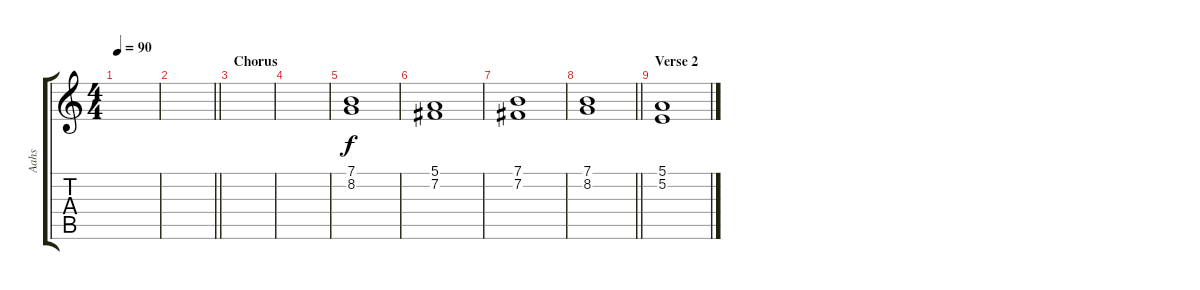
\track ("Aahs" "Aahs") {instrument choiraahs}
\staff {score tabs}
\tuning (E4 B3 G3 D3 A2 E2) {hide}
\ts (4 4)
\tempo 90
\clef g2
\ks c
|
\barLineRight lightlight
|
\section ("" "Chorus")
|
|
(7.1 8.2).1 |
(5.1 7.2).1 |
(7.1 7.2).1 |
\barLineRight lightlight
(7.1 8.2).1 |
\section ("" "Verse 2")
(5.1 5.2).1
